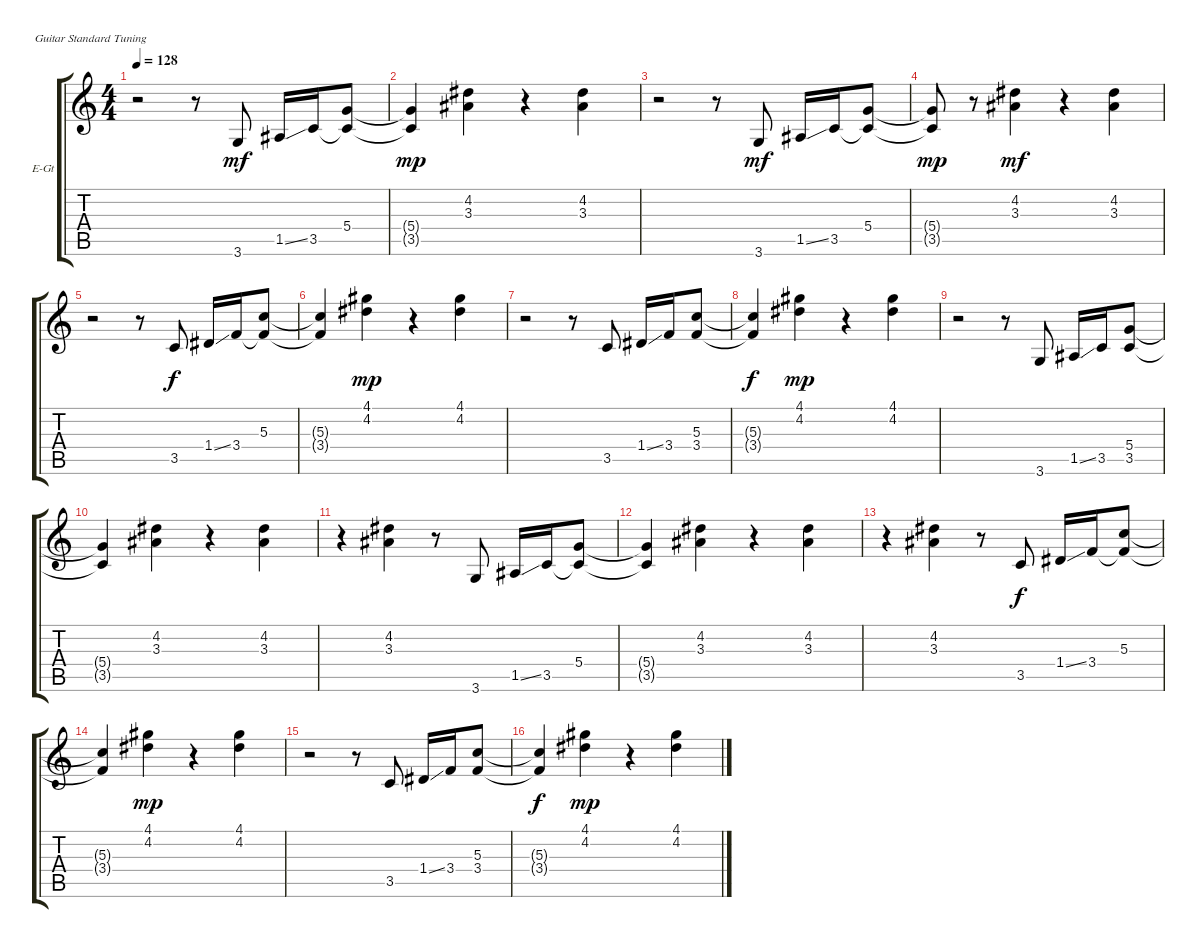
\bracketExtendMode groupsimilarinstruments
\firstSystemTrackNameOrientation horizontal
\otherSystemsTrackNameOrientation horizontal
\track ("Guitar Dub" "E-Gt") {instrument distortionguitar}
\staff {score tabs}
\tuning (E4 B3 G3 D3 A2 E2)
\ts (4 4)
\tempo 128
\clef g2
\ks c
r.2{dy mp} r.8 3.6.8{dy mf} 1.5{ss}.16 3.5.16 (5.4 3.5{t}).8 |
(5.4{t} 3.5{t}).4{dy mp} (4.2 3.3).4 r.4 (4.2 3.3).4 |
r.2 r.8 3.6.8{dy mf} 1.5{ss}.16 3.5.16 (5.4 3.5{t}).8 |
(5.4{t} 3.5{t}).8{dy mp} r.8 (4.2 3.3).4{dy mf} r.4 (4.2 3.3).4 |
r.2 r.8 3.5.8{dy f} 1.4{ss}.16 3.4.16 (5.3 3.4{t}).8 |
(5.3{t} 3.4{t}).4 (4.1 4.2).4{dy mp} r.4 (4.1 4.2).4 |
r.2 r.8 3.5.8 1.4{ss}.16 3.4.16 (5.3 3.4).8 |
(5.3{t} 3.4{t}).4{dy f} (4.1 4.2).4{dy mp} r.4 (4.1 4.2).4 |
r.2 r.8 3.6.8 1.5{ss}.16 3.5.16 (5.4 3.5).8 |
(5.4{t} 3.5{t}).4 (4.2 3.3).4 r.4 (4.2 3.3).4 |
r.4 (4.2 3.3).4 r.8 3.6.8 1.5{ss}.16 3.5.16 (5.4 3.5{t}).8 |
(5.4{t} 3.5{t}).4 (4.2 3.3).4 r.4 (4.2 3.3).4 |
r.4 (4.2 3.3).4 r.8 3.5.8{dy f} 1.4{ss}.16 3.4.16 (5.3 3.4{t}).8 |
(5.3{t} 3.4{t}).4 (4.1 4.2).4{dy mp} r.4 (4.1 4.2).4 |
r.2 r.8 3.5.8 1.4{ss}.16 3.4.16 (5.3 3.4).8 |
(5.3{t} 3.4{t}).4{dy f} (4.1 4.2).4{dy mp} r.4 (4.1 4.2).4
